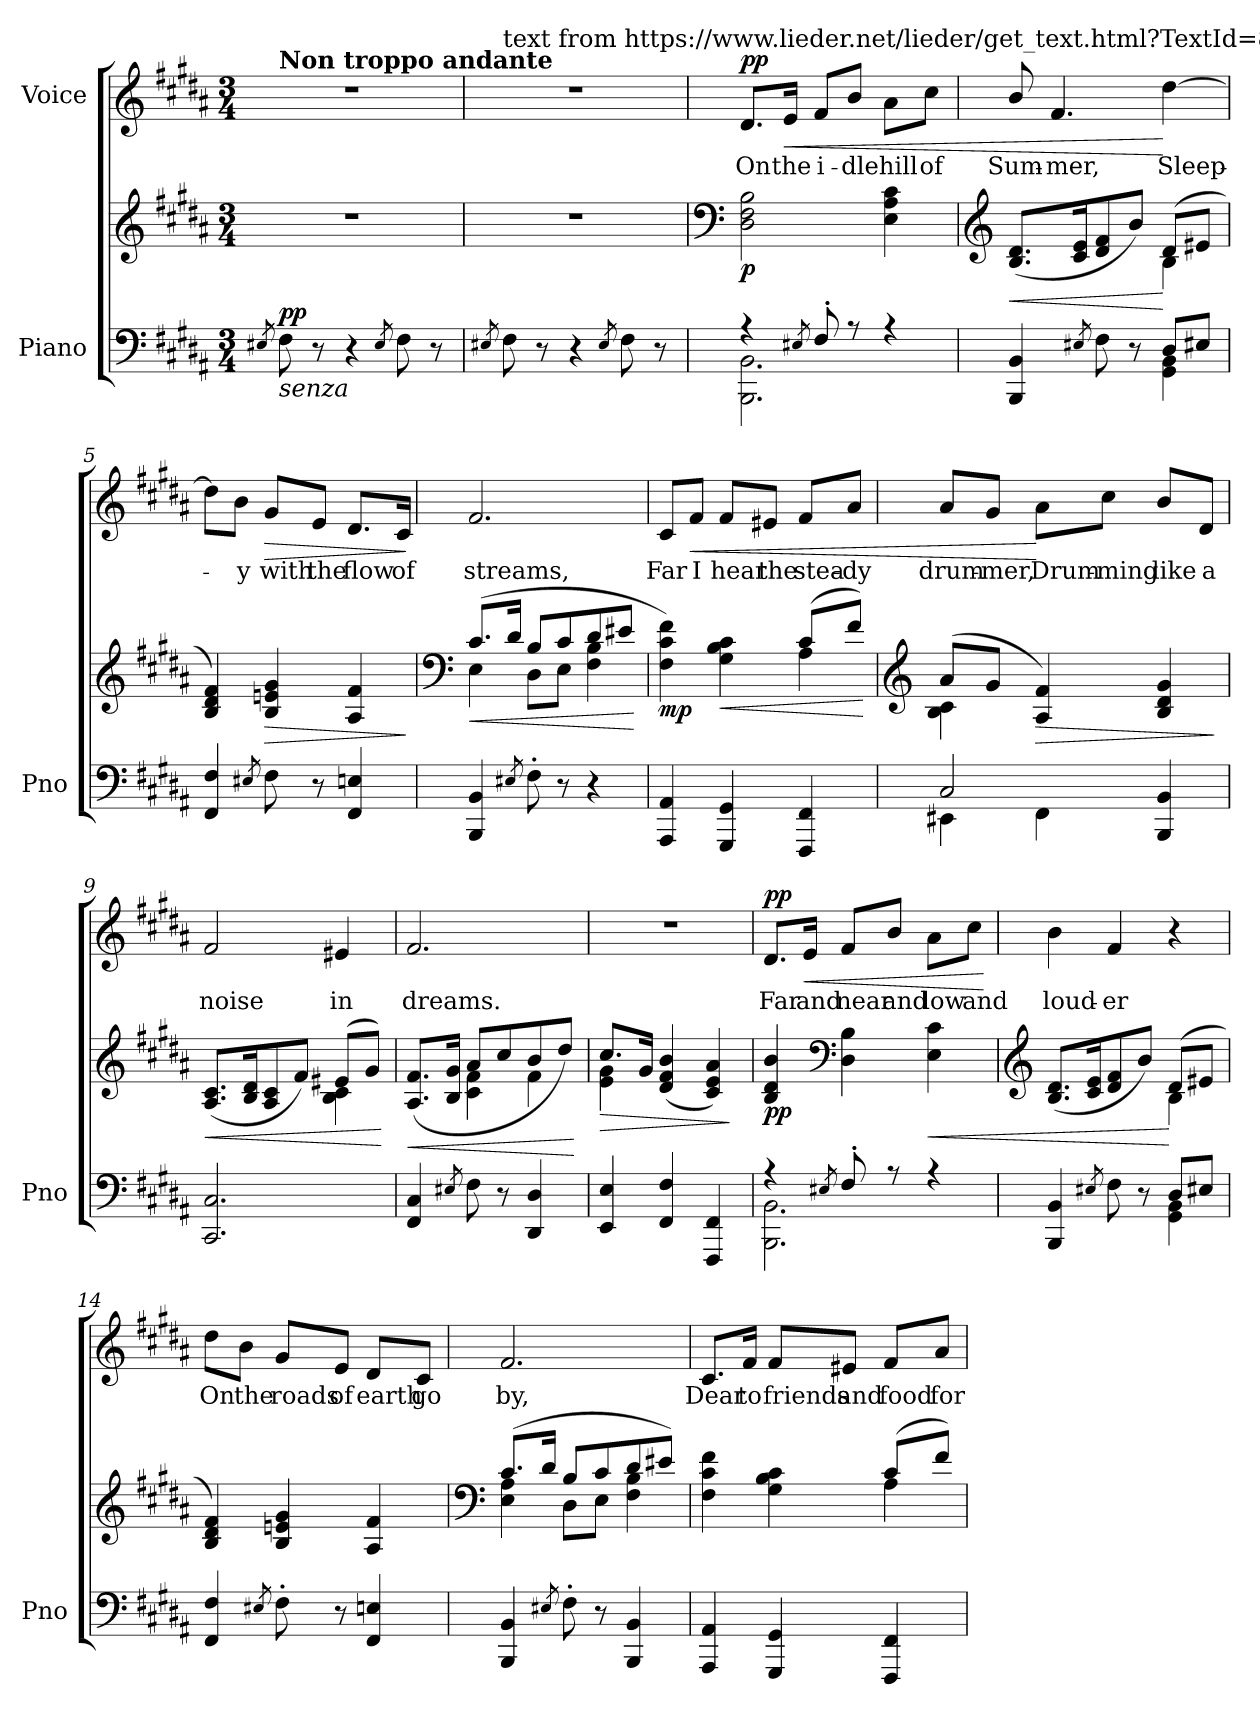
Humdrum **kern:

**kern	**kern	**dynam	**kern	**text	**dynam
*part2	*part2	*part2	*part1	*part1	*part1
*staff3	*staff2	*staff2/3	*staff1	*staff1	*staff1
*I"Piano	*	*	*I"Voice	*	*
*I'Pno	*	*	*	*	*
*clefF4	*clefG2	*	*clefG2	*	*
*k[f#c#g#d#a#]	*k[f#c#g#d#a#]	*	*k[f#c#g#d#a#]	*	*
*M3/4	*M3/4	*	*M3/4	*	*
=1	=1	=1	=1	=1	=1
8qE#X/	.	.	.	.	.
!	!	!	!LO:TX:a:B:t=Non troppo andante	!	!
!LO:TX:b:i:t=senza	!	!	!	!	!
!	!	!LO:DY:a=2	!	!	!
8F#\	2.r	pp	2.r	.	.
8r	.	.	.	.	.
4r	.	.	.	.	.
8qE#/	.	.	.	.	.
8F#\	.	.	.	.	.
8r	.	.	.	.	.
=2	=2	=2	=2	=2	=2
8qE#X/	.	.	.	.	.
!	!	!	!LO:TX:a:t=text from https&colon;//www.lieder.net/lieder/get_text.html?TextId=8380	!	!
8F#\	2.r	.	2.r	.	.
8r	.	.	.	.	.
4r	.	.	.	.	.
8qE#/	.	.	.	.	.
8F#\	.	.	.	.	.
8r	.	.	.	.	.
!!LO:LB:g=z
=3	=3	=3	=3	=3	=3
*	*clefF4	*	*	*	*
*^	*	*	*	*	*
!	!	!	!LO:DY:b	!	!LO:LY:b	!LO:DY:a
4r	2.BBB\ 2.BB\	2D#\ 2F#\ 2B\	p	8.d#/L	On	pp
!	!	!	!	!	!LO:LY:b	!LO:HP:b
.	.	.	.	16e/Jk	the	<
8qE#X/	.	.	.	.	.	.
!	!	!	!	!	!LO:LY:b	!
8F#'/	.	.	.	8f#/L	i-	.
!	!	!	!	!	!LO:LY:b	!
8r	.	.	.	8b/J	-dle	.
!	!	!	!	!	!LO:LY:b	!
4r	.	4E\ 4A#\ 4c#\	.	8a#\L	hill	.
!	!	!	!	!	!LO:LY:b	!
.	.	.	.	8cc#\J	of	.
=4	=4	=4	=4	=4	=4	=4
*	*	*clefG2	*	*	*	*
!	!	!	!LO:HP:b	!	!LO:LY:b	!
*	*	*^	*	*	*	*
4BBB/ 4BB/	2ryy	(<8.B/ 8.d#/L	2ryy	<	8b/	Sum-	.
!	!	!	!	!	!	!LO:LY:b	!
.	.	.	.	.	4.f#/	-mer,	.
.	.	16c#/ 16e/K	.	.	.	.	.
8qE#X/	.	.	.	.	.	.	.
8F#\	.	8d#/ 8f#/	.	.	.	.	.
8r	.	8b/J)	.	.	.	.	.
!	!	!	!	!	!	!LO:LY:b	!
8D#/L	4GG#\ 4BB\	(>8d#/L	4B\	[	[4dd#\	Sleep-	[
8E#X/J	.	8e#X/J	.	.	.	.	.
*v	*v	*	*	*	*	*	*
*	*v	*v	*	*	*	*
=5	=5	=5	=5	=5	=5
4FF#/ 4F#/	4B/ 4d#/ 4f#/)	.	8dd#\L]	.	.
!	!	!	!	!LO:LY:b	!
.	.	.	8b\J	-y	.
8qE#X/	.	.	.	.	.
!	!	!LO:HP:b	!	!LO:LY:b	!LO:HP:b
8F#\	4B/ 4en/ 4g#/	>	8g#/L	with	>
!	!	!	!	!LO:LY:b	!
8r	.	.	8e/J	the	.
!	!	!	!	!LO:LY:b	!
4FF#/ 4En/	4A#/ 4f#/	.	8.d#/L	flow	.
!	!	!	!	!LO:LY:b	!
.	.	.	16c#/Jk	of	.
.	.	]	.	.	]
!!LO:LB:g=z
=6	=6	=6	=6	=6	=6
*	*clefF4	*	*	*	*
!	!	!LO:HP:b	!	!LO:LY:b	!
*	*^	*	*	*	*
4BBB/ 4BB/	(>8.c#/L	4E\	<	2.f#/	streams,	.
.	16d#/Jk	.	.	.	.	.
8qE#X/	.	.	.	.	.	.
8F#'\	8B/L	8D#\L	.	.	.	.
8r	8c#/	8E\J	.	.	.	.
4r	8d#/	4F#\ 4B\	.	.	.	.
.	8e#X/J	.	.	.	.	.
*	*v	*v	*	*	*	*
.	.	[	.	.	.
=7	=7	=7	=7	=7	=7
*	*^	*	*	*	*
!	!	!	!LO:DY:b	!	!LO:LY:b	!
4AAA#/ 4AA#/	4F#\ 4c#\ 4f#\)	2ryy	mp	8c#/L	Far	.
!	!	!	!	!	!LO:LY:b	!LO:HP:b
.	.	.	.	8f#/J	I	<
!	!	!	!LO:HP:b	!	!LO:LY:b	!
4GGG#/ 4GG#/	4G#\ 4B\ 4c#\	.	<	8f#/L	hear	.
!	!	!	!	!	!LO:LY:b	!
.	.	.	.	8e#X/J	the	.
!	!	!	!	!	!LO:LY:b	!
4FFF#/ 4FF#/	(>8c#/L	4A#\	.	8f#/L	stea-	.
!	!	!	!	!	!LO:LY:b	!
.	8f#/J)	.	.	8a#/J	-dy	.
*	*v	*v	*	*	*	*
.	.	[	.	.	.
=8	=8	=8	=8	=8	=8
*	*clefG2	*	*	*	*
*^	*^	*	*	*	*
!	!	!	!	!	!	!LO:LY:b	!
2C#/	4EE#X\	(>8a#/L	4B\ 4c#\	.	8a#/L	drum-	.
!	!	!	!	!	!	!LO:LY:b	!
.	.	8g#/J	.	.	8g#/J	-mer,	.
!	!	!	!	!LO:HP:b	!	!LO:LY:b	!
.	4FF#\	4A#/ 4f#/)	2ryy	>	8a#\L	Drum-	[
!	!	!	!	!	!	!LO:LY:b	!
.	.	.	.	.	8cc#\J	-ming	.
!	!	!	!	!	!	!LO:LY:b	!
4BBB/ 4BB/	4ryy	4B/ 4d#/ 4g#/	.	.	8b/L	like	.
!	!	!	!	!	!	!LO:LY:b	!
.	.	.	.	.	8d#/J	a	.
*v	*v	*	*	*	*	*	*
*	*v	*v	*	*	*	*
.	.	]	.	.	.
!!LO:PB:g=z
=9	=9	=9	=9	=9	=9
!	!	!LO:HP:b	!	!LO:LY:b	!
*	*^	*	*	*	*
2.CC#/ 2.C#/	(<8.A#/ 8.c#/L	2ryy	<	2f#/	noise	.
.	16B/ 16d#/K	.	.	.	.	.
.	8A#/ 8c#/	.	.	.	.	.
.	8f#/J)	.	.	.	.	.
!	!	!	!	!	!LO:LY:b	!
.	(>8e#X/L	4B\ 4c#\	.	4e#X/	in	.
.	8g#/J)	.	.	.	.	.
*	*v	*v	*	*	*	*
.	.	[	.	.	.
=10	=10	=10	=10	=10	=10
!	!	!LO:HP:b	!	!LO:LY:b	!
*	*^	*	*	*	*
4FF#/ 4C#/	(>8.A#/ 8.f#/L	4ryy	<	2.f#/	dreams.	.
.	16B/ 16g#/Jk	.	.	.	.	.
8qE#X/	.	.	.	.	.	.
8F#\	8a#/L	4c#\ 4f#\	.	.	.	.
8r	8cc#/	.	.	.	.	.
4DD#/ 4D#/	8b/	4f#\	.	.	.	.
.	8dd#/J)	.	.	.	.	.
*	*v	*v	*	*	*	*
.	.	[	.	.	.
=11	=11	=11	=11	=11	=11
!	!	!LO:HP:b	!	!	!
*	*^	*	*	*	*
4EE/ 4E/	8.cc#/L	4e\ 4g#\	>	2.r	.	.
.	16g#/Jk	.	.	.	.	.
4FF#/ 4F#/	(>4d#/ 4f#/ 4b/	2ryy	.	.	.	.
4FFF#/ 4FF#/	4c#/ 4e/ 4a#/)	.	.	.	.	.
*	*v	*v	*	*	*	*
.	.	]	.	.	.
!!LO:LB:g=z
=12	=12	=12	=12	=12	=12
*^	*	*	*	*	*
!	!	!	!LO:DY:b	!	!LO:LY:b	!LO:DY:a
4r	2.BBB\ 2.BB\	4B/ 4d#/ 4b/	pp	8.d#/L	Far	pp
!	!	!	!	!	!LO:LY:b	!LO:HP:b
.	.	.	.	16e/Jk	and	<
8qE#X/	.	.	.	.	.	.
*	*	*clefF4	*	*	*	*
!	!	!	!	!	!LO:LY:b	!
8F#'/	.	4D#\ 4B\	.	8f#/L	near	.
!	!	!	!	!	!LO:LY:b	!
8r	.	.	.	8b/J	and	.
!	!	!	!LO:HP:b	!	!LO:LY:b	!
4r	.	4E\ 4c#\	<	8a#\L	low	.
!	!	!	!	!	!LO:LY:b	!
.	.	.	.	8cc#\J	and	.
*v	*v	*	*	*	*	*
.	.	.	.	.	[
=13	=13	=13	=13	=13	=13
*	*clefG2	*	*	*	*
*^	*^	*	*	*	*
!	!	!	!	!	!	!LO:LY:b	!
4BBB/ 4BB/	2ryy	(<8.B/ 8.d#/L	2ryy	.	4b\	loud-	.
.	.	16c#/ 16e/K	.	.	.	.	.
8qE#X/	.	.	.	.	.	.	.
!	!	!	!	!	!	!LO:LY:b	!
8F#\	.	8d#/ 8f#/	.	.	4f#/	-er	.
8r	.	8b/J)	.	.	.	.	.
8D#/L	4GG#\ 4BB\	(>8d#/L	4B\	[	4r	.	.
8E#X/J	.	8e#X/J	.	.	.	.	.
*v	*v	*	*	*	*	*	*
*	*v	*v	*	*	*	*
=14	=14	=14	=14	=14	=14
!	!	!	!	!LO:LY:b	!
4FF#/ 4F#/	4B/ 4d#/ 4f#/)	.	8dd#\L	On	.
!	!	!	!	!LO:LY:b	!
.	.	.	8b\J	the	.
8qE#X/	.	.	.	.	.
!	!	!	!	!LO:LY:b	!
8F#'\	4B/ 4en/ 4g#/	.	8g#/L	roads	.
!	!	!	!	!LO:LY:b	!
8r	.	.	8e/J	of	.
!	!	!	!	!LO:LY:b	!
4FF#/ 4En/	4A#/ 4f#/	.	8d#/L	earth	.
!	!	!	!	!LO:LY:b	!
.	.	.	8c#/J	go	.
!!LO:LB:g=z
=15	=15	=15	=15	=15	=15
*	*clefF4	*	*	*	*
*	*^	*	*	*	*
!	!	!	!	!	!LO:LY:b	!
4BBB/ 4BB/	(>8.c#/L	4E\ 4A#\	.	2.f#/	by,	.
.	16d#/Jk	.	.	.	.	.
8qE#X/	.	.	.	.	.	.
8F#'\	8B/L	8D#\L	.	.	.	.
8r	8c#/	8E\J	.	.	.	.
4BBB/ 4BB/	8d#/	4F#\ 4B\	.	.	.	.
.	8e#X/J)	.	.	.	.	.
=16	=16	=16	=16	=16	=16	=16
!	!	!	!	!	!LO:LY:b	!
4AAA#/ 4AA#/	4F#\ 4c#\ 4f#\	2ryy	.	8.c#/L	Dear	.
!	!	!	!	!	!LO:LY:b	!
.	.	.	.	16f#/Jk	to	.
!	!	!	!	!	!LO:LY:b	!
4GGG#/ 4GG#/	4G#\ 4B\ 4c#\	.	.	8f#/L	friends	.
!	!	!	!	!	!LO:LY:b	!
.	.	.	.	8e#X/J	and	.
!	!	!	!	!	!LO:LY:b	!
4FFF#/ 4FF#/	(>8c#/L	4A#\	.	8f#/L	food	.
!	!	!	!	!	!LO:LY:b	!
.	8f#/J)	.	.	8a#/J	for	.
*	*v	*v	*	*	*	*
=	=	=	=	=	=
*-	*-	*-	*-	*-	*-
